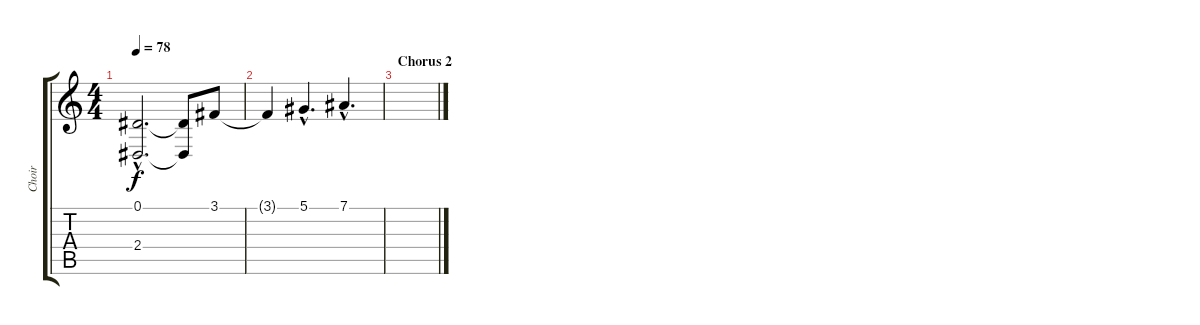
\track ("Choir" "Choir") {instrument choiraahs}
\staff {score tabs}
\tuning (Eb4 Bb3 Gb3 Db3 Ab2 Eb2) {hide}
\ts (4 4)
\tempo 78
\clef g2
\ks c
(0.1{hac} 2.4{hac}).2{d dy f} (0.1{t} 2.4{t}).8 3.1.8 |
3.1{t}.4 5.1{hac}.4{d} 7.1{hac}.4{d} |
\section ("" "Chorus 2")
